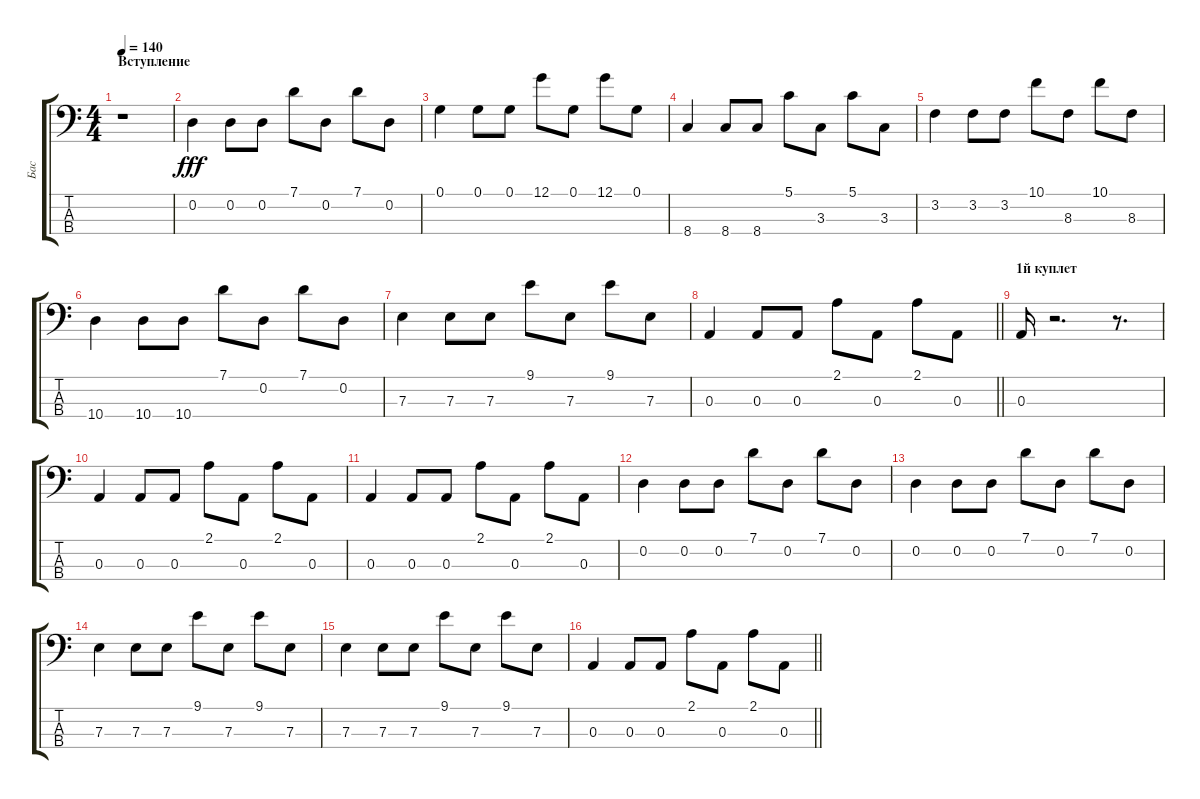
\track ("Бас" "Бас") {instrument electricbassfinger}
\staff {score tabs}
\tuning (G2 D2 A1 E1) {hide}
\ts (4 4)
\section ("" "Вступление")
\tempo 140
\clef f4
\ks c
r.1{dy fff instrument electricbassfinger} |
0.2.4 0.2.8 0.2.8 7.1.8 0.2.8 7.1.8 0.2.8 |
0.1.4 0.1.8 0.1.8 12.1.8 0.1.8 12.1.8 0.1.8 |
8.4.4 8.4.8 8.4.8 5.1.8 3.3.8 5.1.8 3.3.8 |
3.2.4 3.2.8 3.2.8 10.1.8 8.3.8 10.1.8 8.3.8 |
10.4.4 10.4.8 10.4.8 7.1.8 0.2.8 7.1.8 0.2.8 |
7.3.4 7.3.8 7.3.8 9.1.8 7.3.8 9.1.8 7.3.8 |
\barLineRight lightlight
0.3.4 0.3.8 0.3.8 2.1.8 0.3.8 2.1.8 0.3.8 |
\section ("" "1й куплет")
0.3.16 r.2{d} r.8{d} |
0.3.4 0.3.8 0.3.8 2.1.8 0.3.8 2.1.8 0.3.8 |
0.3.4 0.3.8 0.3.8 2.1.8 0.3.8 2.1.8 0.3.8 |
0.2.4 0.2.8 0.2.8 7.1.8 0.2.8 7.1.8 0.2.8 |
0.2.4 0.2.8 0.2.8 7.1.8 0.2.8 7.1.8 0.2.8 |
7.3.4 7.3.8 7.3.8 9.1.8 7.3.8 9.1.8 7.3.8 |
7.3.4 7.3.8 7.3.8 9.1.8 7.3.8 9.1.8 7.3.8 |
\barLineRight lightlight
0.3.4 0.3.8 0.3.8 2.1.8 0.3.8 2.1.8 0.3.8
